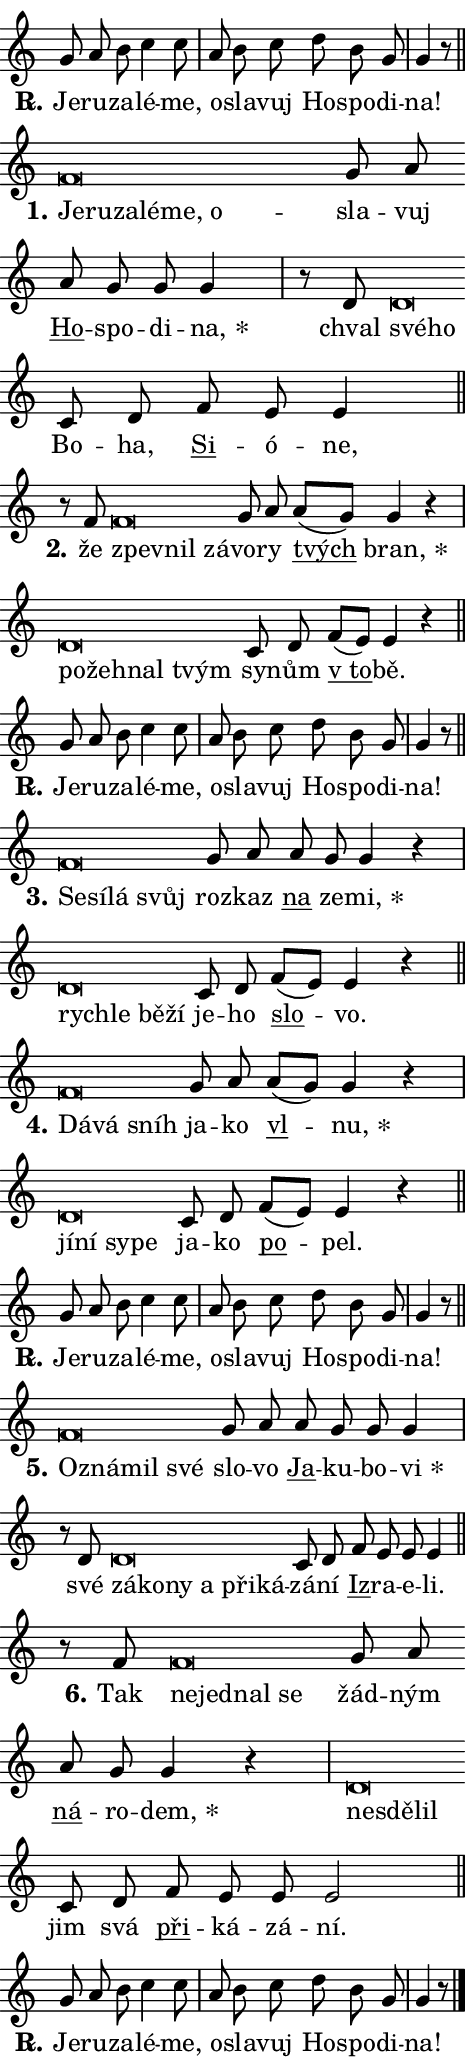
\version "2.24.0"
\header { tagline = "" }
\paper {
  indent = 0\cm
  top-margin = 0\cm
  right-margin = 0.13\cm % to fit lyric hyphens
  bottom-margin = 0\cm
  left-margin = 0\cm
  paper-width = 8\cm
  page-breaking = #ly:one-page-breaking
  system-system-spacing.basic-distance = #11
  score-system-spacing.basic-distance = #11
  ragged-last = ##f
}


%% Author: Thomas Morley
%% https://lists.gnu.org/archive/html/lilypond-user/2020-05/msg00002.html
#(define (line-position grob)
"Returns position of @var[grob} in current system:
   @code{'start}, if at first time-step
   @code{'end}, if at last time-step
   @code{'middle} otherwise
"
  (let* ((col (ly:item-get-column grob))
         (ln (ly:grob-object col 'left-neighbor))
         (rn (ly:grob-object col 'right-neighbor))
         (col-to-check-left (if (ly:grob? ln) ln col))
         (col-to-check-right (if (ly:grob? rn) rn col))
         (break-dir-left
           (and
             (ly:grob-property col-to-check-left 'non-musical #f)
             (ly:item-break-dir col-to-check-left)))
         (break-dir-right
           (and
             (ly:grob-property col-to-check-right 'non-musical #f)
             (ly:item-break-dir col-to-check-right))))
        (cond ((eqv? 1 break-dir-left) 'start)
              ((eqv? -1 break-dir-right) 'end)
              (else 'middle))))

#(define (tranparent-at-line-position vctor)
  (lambda (grob)
  "Relying on @code{line-position} select the relevant enry from @var{vctor}.
Used to determine transparency,"
    (case (line-position grob)
      ((end) (not (vector-ref vctor 0)))
      ((middle) (not (vector-ref vctor 1)))
      ((start) (not (vector-ref vctor 2))))))

noteHeadBreakVisibility =
#(define-music-function (break-visibility)(vector?)
"Makes @code{NoteHead}s transparent relying on @var{break-visibility}"
#{
  \override NoteHead.transparent =
    #(tranparent-at-line-position break-visibility)
#})

#(define delete-ledgers-for-transparent-note-heads
  (lambda (grob)
    "Reads whether a @code{NoteHead} is transparent.
If so this @code{NoteHead} is removed from @code{'note-heads} from
@var{grob}, which is supposed to be @code{LedgerLineSpanner}.
As a result ledgers are not printed for this @code{NoteHead}"
    (let* ((nhds-array (ly:grob-object grob 'note-heads))
           (nhds-list
             (if (ly:grob-array? nhds-array)
                 (ly:grob-array->list nhds-array)
                 '()))
           ;; Relies on the transparent-property being done before
           ;; Staff.LedgerLineSpanner.after-line-breaking is executed.
           ;; This is fragile ...
           (to-keep
             (remove
               (lambda (nhd)
                 (ly:grob-property nhd 'transparent #f))
               nhds-list)))
      ;; TODO find a better method to iterate over grob-arrays, similiar
      ;; to filter/remove etc for lists
      ;; For now rebuilt from scratch
      (set! (ly:grob-object grob 'note-heads)  '())
      (for-each
        (lambda (nhd)
          (ly:pointer-group-interface::add-grob grob 'note-heads nhd))
        to-keep))))

squashNotes = {
  \override NoteHead.X-extent = #'(-0.2 . 0.2)
  \override NoteHead.Y-extent = #'(-0.75 . 0)
  \override NoteHead.stencil =
    #(lambda (grob)
       (let ((pos (ly:grob-property grob 'staff-position)))
         (begin
           (if (< pos -7) (display "ERROR: Lower brevis then expected\n") (display ""))
           (if (<= pos -6) ly:text-interface::print ly:note-head::print))))
}
unSquashNotes = {
  \revert NoteHead.X-extent
  \revert NoteHead.Y-extent
  \revert NoteHead.stencil
}

hideNotes = \noteHeadBreakVisibility #begin-of-line-visible
unHideNotes = \noteHeadBreakVisibility #all-visible

% work-around for resetting accidentals
% https://lilypond.org/doc/v2.23/Documentation/notation/displaying-rhythms#unmetered-music
cadenzaMeasure = {
  \cadenzaOff
  \partial 1024 s1024
  \cadenzaOn
}

#(define-markup-command (accent layout props text) (markup?)
  "Underline accented syllable"
  (interpret-markup layout props
    #{\markup \override #'(offset . 4.3) \underline { #text }#}))

responsum = \markup \concat {
  "R" \hspace #-1.05 \path #0.1 #'((moveto 0 0.07) (lineto 0.9 0.8)) \hspace #0.05 "."
}

spaceSize = #0.6828661417322834 % exact space size for TeX Gyre Schola

\layout {
  \context {
    \Staff
    \remove "Time_signature_engraver"
    \override LedgerLineSpanner.after-line-breaking = #delete-ledgers-for-transparent-note-heads
  }
  \context {
    \Lyrics {
      \override LyricSpace.minimum-distance = \spaceSize
      \override LyricText.font-name = #"TeX Gyre Schola"
      \override LyricText.font-size = 1
      \override StanzaNumber.font-name = #"TeX Gyre Schola Bold"
      \override StanzaNumber.font-size = 1
    }
  }
  \context {
    \Score 
    \override NoteHead.text =
      #(lambda (grob) 
        (let ((pos (ly:grob-property grob 'staff-position)))
          #{\markup {
            \combine
              \halign #-0.55 \raise #(if (= pos -6) 0 0.5) \override #'(thickness . 2) \draw-line #'(3.2 . 0)
              \musicglyph "noteheads.sM1"
          }#}))
  }
}

% magnetic-lyrics.ily
%
%   written by
%     Jean Abou Samra <jean@abou-samra.fr>
%     Werner Lemberg <wl@gnu.org>
%
%   adapted by
%     Jiri Hon <jiri.hon@gmail.com>
%
% Version 2022-Apr-15

% https://www.mail-archive.com/lilypond-user@gnu.org/msg149350.html

#(define (Left_hyphen_pointer_engraver context)
   "Collect syllable-hyphen-syllable occurrences in lyrics and store
them in properties.  This engraver only looks to the left.  For
example, if the lyrics input is @code{foo -- bar}, it does the
following.

@itemize @bullet
@item
Set the @code{text} property of the @code{LyricHyphen} grob between
@q{foo} and @q{bar} to @code{foo}.

@item
Set the @code{left-hyphen} property of the @code{LyricText} grob with
text @q{foo} to the @code{LyricHyphen} grob between @q{foo} and
@q{bar}.
@end itemize

Use this auxiliary engraver in combination with the
@code{lyric-@/text::@/apply-@/magnetic-@/offset!} hook."
   (let ((hyphen #f)
         (text #f))
     (make-engraver
      (acknowledgers
       ((lyric-syllable-interface engraver grob source-engraver)
        (set! text grob)))
      (end-acknowledgers
       ((lyric-hyphen-interface engraver grob source-engraver)
        ;(when (not (grob::has-interface grob 'lyric-space-interface))
          (set! hyphen grob)));)
      ((stop-translation-timestep engraver)
       (when (and text hyphen)
         (ly:grob-set-object! text 'left-hyphen hyphen))
       (set! text #f)
       (set! hyphen #f)))))

#(define (lyric-text::apply-magnetic-offset! grob)
   "If the space between two syllables is less than the value in
property @code{LyricText@/.details@/.squash-threshold}, move the right
syllable to the left so that it gets concatenated with the left
syllable.

Use this function as a hook for
@code{LyricText@/.after-@/line-@/breaking} if the
@code{Left_@/hyphen_@/pointer_@/engraver} is active."
   (let ((hyphen (ly:grob-object grob 'left-hyphen #f)))
     (when hyphen
       (let ((left-text (ly:spanner-bound hyphen LEFT)))
         (when (grob::has-interface left-text 'lyric-syllable-interface)
           (let* ((common (ly:grob-common-refpoint grob left-text X))
                  (this-x-ext (ly:grob-extent grob common X))
                  (left-x-ext
                   (begin
                     ;; Trigger magnetism for left-text.
                     (ly:grob-property left-text 'after-line-breaking)
                     (ly:grob-extent left-text common X)))
                  ;; `delta` is the gap width between two syllables.
                  (delta (- (interval-start this-x-ext)
                            (interval-end left-x-ext)))
                  (details (ly:grob-property grob 'details))
                  (threshold (assoc-get 'squash-threshold details 0.2)))
             (when (< delta threshold)
               (let* (;; We have to manipulate the input text so that
                      ;; ligatures crossing syllable boundaries are not
                      ;; disabled.  For languages based on the Latin
                      ;; script this is essentially a beautification.
                      ;; However, for non-Western scripts it can be a
                      ;; necessity.
                      (lt (ly:grob-property left-text 'text))
                      (rt (ly:grob-property grob 'text))
                      (is-space (grob::has-interface hyphen 'lyric-space-interface))
                      (space (if is-space " " ""))
                      (extra-delta (if is-space spaceSize 0))
                      ;; Append new syllable.
                      (ltrt-space (if (and (string? lt) (string? rt))
                                (string-append lt space rt)
                                (make-concat-markup (list lt space rt))))
                      ;; Right-align `ltrt` to the right side.
                      (ltrt-space-markup (grob-interpret-markup
                               grob
                               (make-translate-markup
                                (cons (interval-length this-x-ext) 0)
                                (make-right-align-markup ltrt-space)))))
                 (begin
                   ;; Don't print `left-text`.
                   (ly:grob-set-property! left-text 'stencil #f)
                   ;; Set text and stencil (which holds all collected
                   ;; syllables so far) and shift it to the left.
                   (ly:grob-set-property! grob 'text ltrt-space)
                   (ly:grob-set-property! grob 'stencil ltrt-space-markup)
                   (ly:grob-translate-axis! grob (- (- delta extra-delta)) X))))))))))


#(define (lyric-hyphen::displace-bounds-first grob)
   ;; Make very sure this callback isn't triggered too early.
   (let ((left (ly:spanner-bound grob LEFT))
         (right (ly:spanner-bound grob RIGHT)))
     (ly:grob-property left 'after-line-breaking)
     (ly:grob-property right 'after-line-breaking)
     (ly:lyric-hyphen::print grob)))

squashThreshold = #0.4

\layout {
  \context {
    \Lyrics
    \consists #Left_hyphen_pointer_engraver
    \override LyricText.after-line-breaking =
      #lyric-text::apply-magnetic-offset!
    \override LyricHyphen.stencil = #lyric-hyphen::displace-bounds-first
    \override LyricText.details.squash-threshold = \squashThreshold
    \override LyricHyphen.minimum-distance = 0
    \override LyricHyphen.minimum-length = \squashThreshold
  }
}

squashText = \override LyricText.details.squash-threshold = 9999
unSquashText = \override LyricText.details.squash-threshold = \squashThreshold

leftText = \override LyricText.self-alignment-X = #LEFT
unLeftText = \revert LyricText.self-alignment-X

starOffset = #(lambda (grob) 
                (let ((x_offset (ly:self-alignment-interface::aligned-on-x-parent grob)))
                  (if (= x_offset 0) 0 (+ x_offset 1.2))))

star = #(define-music-function (syllable)(string?)
"Append star separator at the end of a syllable"
#{
  \once \override LyricText.X-offset = #starOffset
  \lyricmode { \markup {
    #syllable
    \override #'((font-name . "TeX Gyre Schola Bold")) \hspace #0.2 \lower #0.65 \larger "*"
  } }
#})

starAccent = #(define-music-function (syllable)(string?)
"Append star separator at the end of a syllable and make accent"
#{
  \once \override LyricText.X-offset = #starOffset
  \lyricmode { \markup {
    \accent #syllable
    \override #'((font-name . "TeX Gyre Schola Bold")) \hspace #0.2 \lower #0.65 \larger "*"
  } }
#})

breath = #(define-music-function (syllable)(string?)
"Append breathing indicator at the end of a syllable"
#{
  \lyricmode { \markup { #syllable "+" } }
#})

optionalBreath = #(define-music-function (syllable)(string?)
"Append optional breathing indicator at the end of a syllable"
#{
  \lyricmode { \markup { #syllable "(+)" } }
#})


\score {
    <<
        \new Voice = "melody" { \cadenzaOn \key c \major \relative { g'8 a b c4 c8 \cadenzaMeasure \bar "|" a b c \bar "" d b g \cadenzaMeasure \bar "|" g4 r8 \cadenzaMeasure \bar "||" \break } }
        \new Lyrics \lyricsto "melody" { \lyricmode { \set stanza = \responsum
Je -- ru -- za -- lé -- me, o -- sla -- vuj Ho -- spo -- di -- na! } }
    >>
    \layout {}
}

\score {
    <<
        \new Voice = "melody" { \cadenzaOn \key c \major \relative { \squashNotes f'\breve*1/16 \hideNotes \breve*1/16 \bar "" \breve*1/16 \bar "" \breve*1/16 \bar "" \breve*1/16 \breve*1/16 \bar "" \unHideNotes \unSquashNotes g8 a \bar "" a g g g4 \cadenzaMeasure \bar "|" r8 d \squashNotes d\breve*1/16 \hideNotes \breve*1/16 \bar "" \unHideNotes \unSquashNotes c8 d \bar "" f e e4 \cadenzaMeasure \bar "||" \break } }
        \new Lyrics \lyricsto "melody" { \lyricmode { \set stanza = "1."
\leftText Je -- \squashText ru -- za -- lé -- me, o -- \unLeftText \unSquashText sla -- vuj \markup \accent Ho -- spo -- di -- \star na, chval \leftText své -- \squashText ho \unLeftText \unSquashText Bo -- ha, \markup \accent Si -- ó -- ne, } }
    >>
    \layout {}
}

\score {
    <<
        \new Voice = "melody" { \cadenzaOn \key c \major \relative { r8 f' \squashNotes f\breve*1/16 \hideNotes \breve*1/16 \breve*1/16 \bar "" \unHideNotes \unSquashNotes g8 a \bar "" a[( g)] g4 r \cadenzaMeasure \bar "|" \squashNotes d\breve*1/16 \hideNotes \breve*1/16 \bar "" \breve*1/16 \breve*1/16 \bar "" \unHideNotes \unSquashNotes c8 d \bar "" f[( e)] e4 r \cadenzaMeasure \bar "||" \break } }
        \new Lyrics \lyricsto "melody" { \lyricmode { \set stanza = "2."
že \leftText zpev -- \squashText nil zá -- \unLeftText \unSquashText vo -- ry \markup \accent tvých \star bran, \leftText po -- \squashText žeh -- nal tvým \unLeftText \unSquashText sy -- nům \markup \accent "v to" -- bě. } }
    >>
    \layout {}
}

\score {
    <<
        \new Voice = "melody" { \cadenzaOn \key c \major \relative { g'8 a b c4 c8 \cadenzaMeasure \bar "|" a b c \bar "" d b g \cadenzaMeasure \bar "|" g4 r8 \cadenzaMeasure \bar "||" \break } }
        \new Lyrics \lyricsto "melody" { \lyricmode { \set stanza = \responsum
Je -- ru -- za -- lé -- me, o -- sla -- vuj Ho -- spo -- di -- na! } }
    >>
    \layout {}
}

\score {
    <<
        \new Voice = "melody" { \cadenzaOn \key c \major \relative { \squashNotes f'\breve*1/16 \hideNotes \breve*1/16 \bar "" \breve*1/16 \breve*1/16 \bar "" \unHideNotes \unSquashNotes g8 a \bar "" a g g4 r \cadenzaMeasure \bar "|" \squashNotes d\breve*1/16 \hideNotes \breve*1/16 \bar "" \breve*1/16 \breve*1/16 \bar "" \unHideNotes \unSquashNotes c8 d \bar "" f[( e)] e4 r \cadenzaMeasure \bar "||" \break } }
        \new Lyrics \lyricsto "melody" { \lyricmode { \set stanza = "3."
\leftText Se -- \squashText sí -- lá svůj \unLeftText \unSquashText roz -- kaz \markup \accent na ze -- \star mi, \leftText rych -- \squashText le bě -- ží \unLeftText \unSquashText je -- ho \markup \accent slo -- vo. } }
    >>
    \layout {}
}

\score {
    <<
        \new Voice = "melody" { \cadenzaOn \key c \major \relative { \squashNotes f'\breve*1/16 \hideNotes \breve*1/16 \breve*1/16 \bar "" \unHideNotes \unSquashNotes g8 a \bar "" a[( g)] g4 r \cadenzaMeasure \bar "|" \squashNotes d\breve*1/16 \hideNotes \breve*1/16 \bar "" \breve*1/16 \breve*1/16 \bar "" \unHideNotes \unSquashNotes c8 d \bar "" f[( e)] e4 r \cadenzaMeasure \bar "||" \break } }
        \new Lyrics \lyricsto "melody" { \lyricmode { \set stanza = "4."
\leftText Dá -- \squashText vá sníh \unLeftText \unSquashText ja -- ko \markup \accent vl -- \star nu, \leftText jí -- \squashText ní sy -- pe \unLeftText \unSquashText ja -- ko \markup \accent po -- pel. } }
    >>
    \layout {}
}

\score {
    <<
        \new Voice = "melody" { \cadenzaOn \key c \major \relative { g'8 a b c4 c8 \cadenzaMeasure \bar "|" a b c \bar "" d b g \cadenzaMeasure \bar "|" g4 r8 \cadenzaMeasure \bar "||" \break } }
        \new Lyrics \lyricsto "melody" { \lyricmode { \set stanza = \responsum
Je -- ru -- za -- lé -- me, o -- sla -- vuj Ho -- spo -- di -- na! } }
    >>
    \layout {}
}

\score {
    <<
        \new Voice = "melody" { \cadenzaOn \key c \major \relative { \squashNotes f'\breve*1/16 \hideNotes \breve*1/16 \bar "" \breve*1/16 \breve*1/16 \bar "" \unHideNotes \unSquashNotes g8 a \bar "" a g g g4 \cadenzaMeasure \bar "|" r8 d \squashNotes d\breve*1/16 \hideNotes \breve*1/16 \bar "" \breve*1/16 \bar "" \breve*1/16 \bar "" \breve*1/16 \breve*1/16 \bar "" \unHideNotes \unSquashNotes c8 d \bar "" f e e e4 \cadenzaMeasure \bar "||" \break } }
        \new Lyrics \lyricsto "melody" { \lyricmode { \set stanza = "5."
\leftText Oz -- \squashText ná -- mil své \unLeftText \unSquashText slo -- vo \markup \accent Ja -- ku -- bo -- \star vi své \leftText zá -- \squashText ko -- ny a při -- ká -- \unLeftText \unSquashText zá -- ní \markup \accent Iz -- ra -- e -- li. } }
    >>
    \layout {}
}

\score {
    <<
        \new Voice = "melody" { \cadenzaOn \key c \major \relative { r8 f' \squashNotes f\breve*1/16 \hideNotes \breve*1/16 \bar "" \breve*1/16 \breve*1/16 \bar "" \unHideNotes \unSquashNotes g8 a \bar "" a g g4 r \cadenzaMeasure \bar "|" \squashNotes d\breve*1/16 \hideNotes \breve*1/16 \breve*1/16 \bar "" \unHideNotes \unSquashNotes c8 d \bar "" f e e e2 \cadenzaMeasure \bar "||" \break } }
        \new Lyrics \lyricsto "melody" { \lyricmode { \set stanza = "6."
Tak \leftText ne -- \squashText jed -- nal se \unLeftText \unSquashText žád -- ným \markup \accent ná -- ro -- \star dem, \leftText ne -- \squashText sdě -- lil \unLeftText \unSquashText jim svá \markup \accent při -- ká -- zá -- ní. } }
    >>
    \layout {}
}

\score {
    <<
        \new Voice = "melody" { \cadenzaOn \key c \major \relative { g'8 a b c4 c8 \cadenzaMeasure \bar "|" a b c \bar "" d b g \cadenzaMeasure \bar "|" g4 r8 \cadenzaMeasure \bar "||" \break } \bar "|." }
        \new Lyrics \lyricsto "melody" { \lyricmode { \set stanza = \responsum
Je -- ru -- za -- lé -- me, o -- sla -- vuj Ho -- spo -- di -- na! } }
    >>
    \layout {}
}
